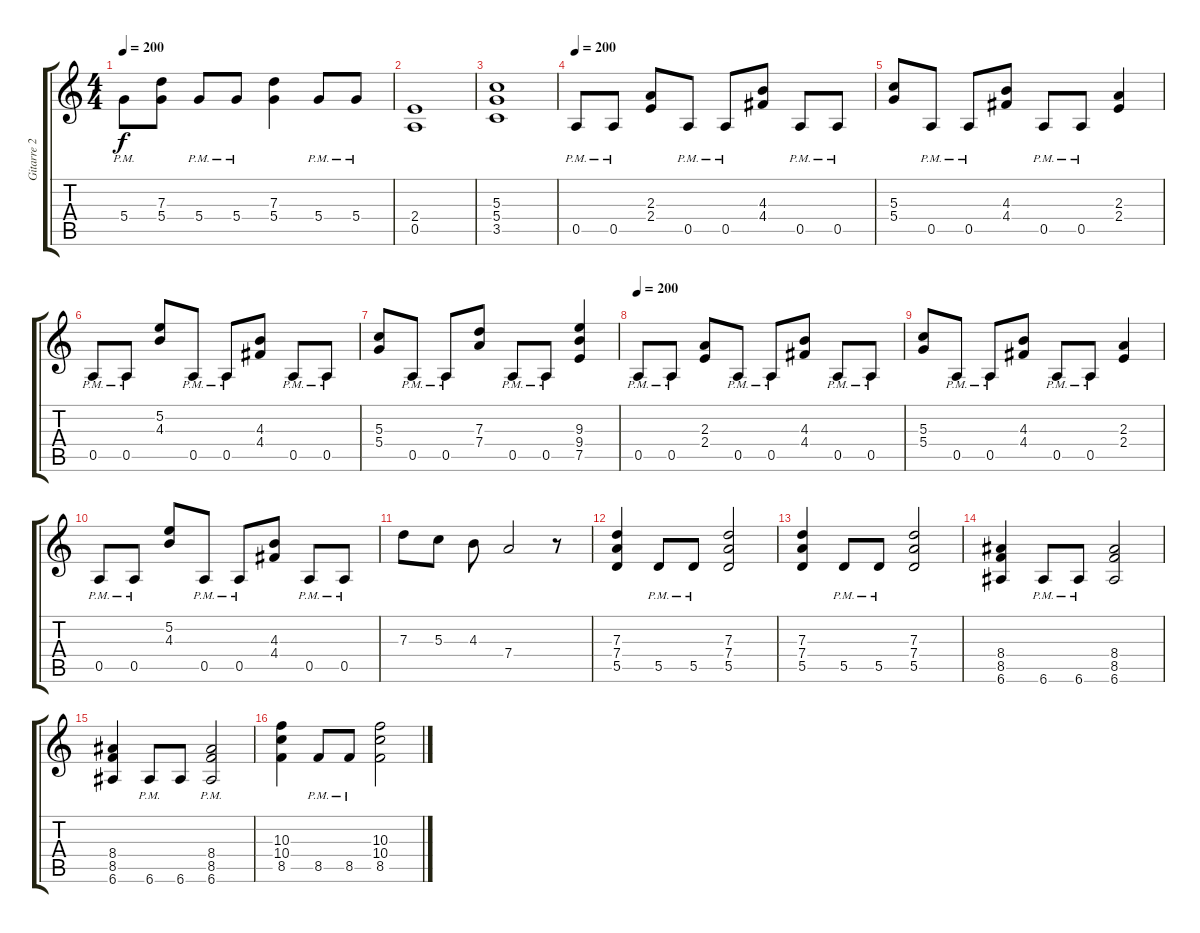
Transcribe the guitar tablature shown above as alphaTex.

\track ("Gitarre 2" "Gitarre 2") {instrument overdrivenguitar}
\staff {score tabs}
\tuning (E4 B3 G3 D3 A2 E2) {hide}
\ts (4 4)
\tempo 200
\clef g2
\ks c
5.4{pm}.8{dy f} (7.3 5.4).8 5.4{pm}.8 5.4{pm}.8 (7.3 5.4).4 5.4{pm}.8 5.4{pm}.8 |
(2.4 0.5).1 |
(5.3 5.4 3.5).1 |
\tempo 200
0.5{pm}.8 0.5{pm}.8 (2.3 2.4).8 0.5{pm}.8 0.5{pm}.8 (4.3 4.4).8 0.5{pm}.8 0.5{pm}.8 |
(5.3 5.4).8 0.5{pm}.8 0.5{pm}.8 (4.3 4.4).8 0.5{pm}.8 0.5{pm}.8 (2.3 2.4).4 |
0.5{pm}.8 0.5{pm}.8 (5.2 4.3).8 0.5{pm}.8 0.5{pm}.8 (4.3 4.4).8 0.5{pm}.8 0.5{pm}.8 |
(5.3 5.4).8 0.5{pm}.8 0.5{pm}.8 (7.3 7.4).8 0.5{pm}.8 0.5{pm}.8 (9.3 9.4 7.5).4 |
\tempo 200
0.5{pm}.8 0.5{pm}.8 (2.3 2.4).8 0.5{pm}.8 0.5{pm}.8 (4.3 4.4).8 0.5{pm}.8 0.5{pm}.8 |
(5.3 5.4).8 0.5{pm}.8 0.5{pm}.8 (4.3 4.4).8 0.5{pm}.8 0.5{pm}.8 (2.3 2.4).4 |
0.5{pm}.8 0.5{pm}.8 (5.2 4.3).8 0.5{pm}.8 0.5{pm}.8 (4.3 4.4).8 0.5{pm}.8 0.5{pm}.8 |
7.3.8 5.3.8 4.3.8 7.4.2 r.8 |
(7.3 7.4 5.5).4 5.5{pm}.8 5.5{pm}.8 (7.3 7.4 5.5).2 |
(7.3 7.4 5.5).4 5.5{pm}.8 5.5{pm}.8 (7.3 7.4 5.5).2 |
(8.4 8.5 6.6).4 6.6{pm}.8 6.6{pm}.8 (8.4 8.5 6.6).2 |
(8.4 8.5 6.6).4 6.6{pm}.8 6.6.8 (8.4 8.5{pm} 6.6).2 |
(10.3 10.4 8.5).4 8.5{pm}.8 8.5{pm}.8 (10.3 10.4 8.5).2
